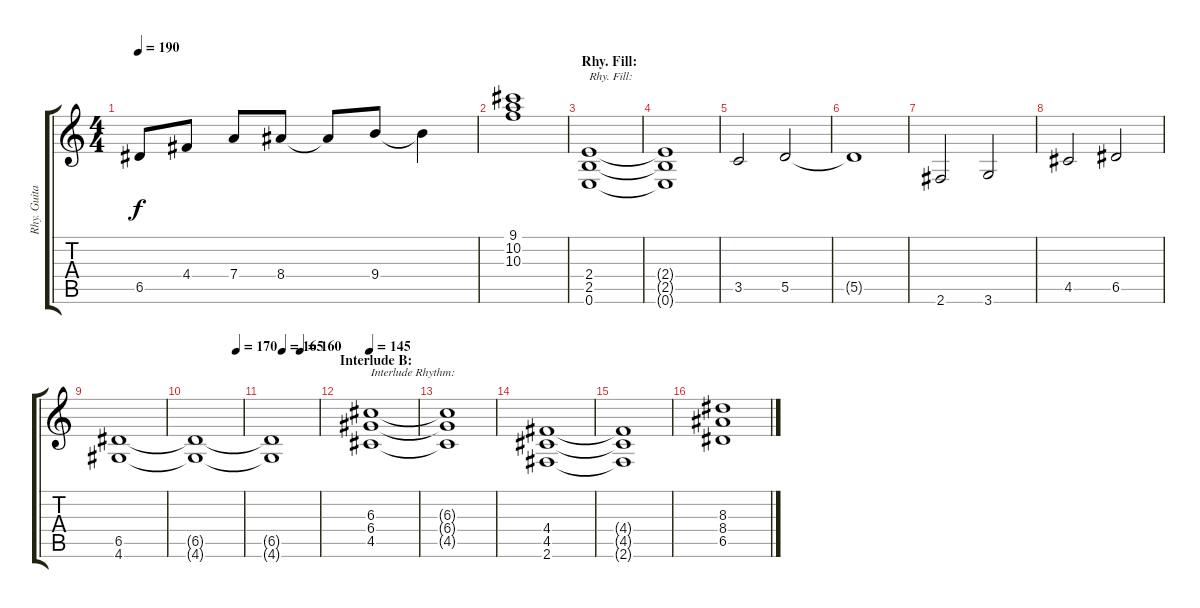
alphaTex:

\track ("Rhy. Guitar 1" "Rhy. Guita") {instrument distortionguitar}
\staff {score tabs}
\tuning (E4 B3 G3 D3 A2 E2) {hide}
\ts (4 4)
\tempo 190
\clef g2
\ks c
6.5.8{dy f} 4.4.8 7.4.8 8.4.8 8.4{t}.8 9.4.8 9.4{t}.4 |
(9.1 10.2 10.3).1 |
\section ("" "Rhy. Fill:")
(2.4 2.5 0.6).1{txt "Rhy. Fill:"} |
(2.4{t} 2.5{t} 0.6{t}).1 |
3.5.2 5.5.2 |
5.5{t}.1 |
2.6.2 3.6.2 |
4.5.2 6.5.2 |
(6.5 4.6).1 |
\tempo (170 0.875)
(6.5{t} 4.6{t}).1 |
\tempo (165 0.25)
\tempo (160 0.625)
(6.5{t} 4.6{t}).1 |
\section ("" "Interlude B:")
\tempo 145
(6.3 6.4 4.5).1{txt "Interlude Rhythm:"} |
(6.3{t} 6.4{t} 4.5{t}).1 |
(4.4 4.5 2.6).1 |
(4.4{t} 4.5{t} 2.6{t}).1 |
(8.3 8.4 6.5).1
